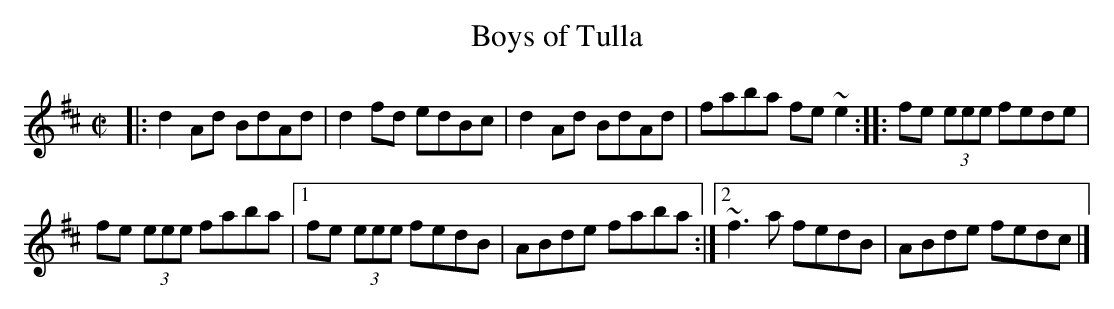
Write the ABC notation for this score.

X:1
T:Boys of Tulla
M:C|
K:D
|:\
d2Ad BdAd | d2fd edBc |\
d2Ad BdAd | faba fe~e2 ::\
fe (3eee fede |
fe (3eee faba |\
[1 fe (3eee fedB | ABde faba :|\
[2 ~f3a fedB | ABde fedc |]
